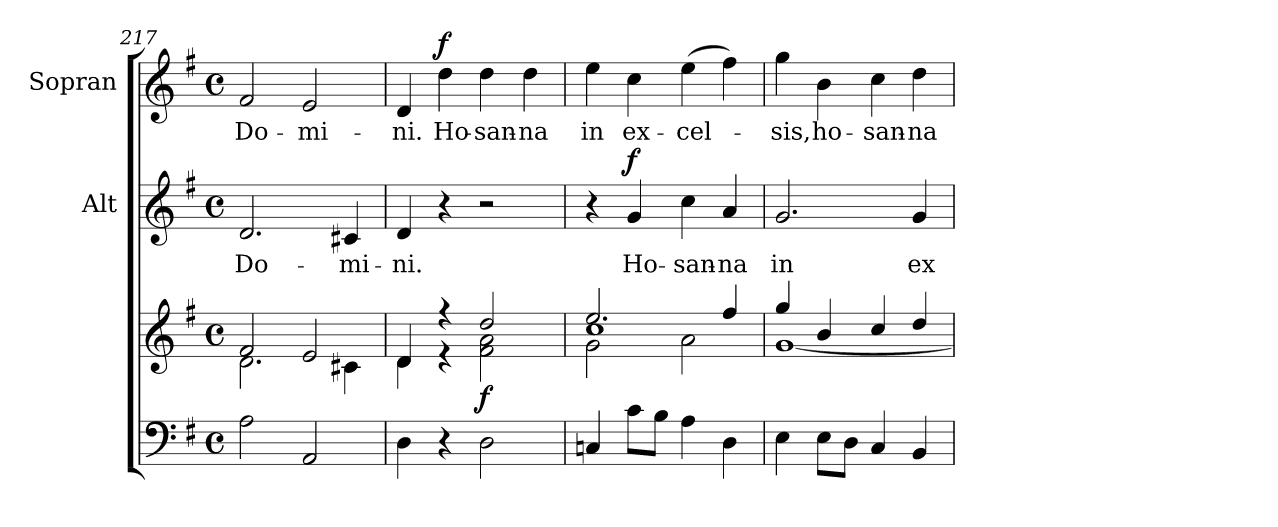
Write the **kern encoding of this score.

**kern	**kern	**dynam	**kern	**text	**dynam	**kern	**text	**dynam
*part3	*part3	*part3	*part2	*part2	*part2	*part1	*part1	*part1
*staff4	*staff3	*staff3/4	*staff2	*staff2	*staff2	*staff1	*staff1	*staff1
*	*	*	*I"Alt	*	*	*I"Sopran	*	*
*clefF4	*clefG2	*	*clefG2	*	*	*clefG2	*	*
*k[f#]	*k[f#]	*	*k[f#]	*	*	*k[f#]	*	*
*G:	*G:	*	*G:	*	*	*G:	*	*
*M4/4	*M4/4	*	*M4/4	*	*	*M4/4	*	*
*met(c)	*met(c)	*	*met(c)	*	*	*met(c)	*	*
=217	=217	=217	=217	=217	=217	=217	=217	=217
*	*^	*	*	*	*	*	*	*
!	!	!	!	!	!LO:LY:b	!	!	!LO:LY:b	!
2A\	2f#/	2.d\	.	2.d/	Do-	.	2f#/	Do-	.
!	!	!	!	!	!	!	!	!LO:LY:b	!
2AA/	2e/	.	.	.	.	.	2e/	-mi-	.
!	!	!	!	!	!LO:LY:b	!	!	!	!
.	.	4c#X\	.	4c#X/	-mi-	.	.	.	.
!!LO:LB:g=z
=218	=218	=218	=218	=218	=218	=218	=218	=218	=218
!	!	!	!	!	!LO:LY:b	!	!	!LO:LY:b	!
4D\	4d/	4d\	.	4d/	-ni.	.	4d/	-ni.	.
!	!	!	!	!	!	!	!	!LO:LY:b	!LO:DY:a
4r	4r	4r	.	4r	.	.	4dd\	Ho-	f
!	!	!	!LO:DY:b	!	!	!	!	!LO:LY:b	!
2D\	2dd/	2f#\ 2a\	f	2r	.	.	4dd\	-san-	.
!	!	!	!	!	!	!	!	!LO:LY:b	!
.	.	.	.	.	.	.	4dd\	-na	.
=219	=219	=219	=219	=219	=219	=219	=219	=219	=219
*	*	*^	*	*	*	*	*	*	*
!	!	!	!	!	!	!	!	!	!LO:LY:b	!
4Cn/	2.ee/	2g\	1cc	.	4r	.	.	4ee\	in	.
!	!	!	!	!	!	!LO:LY:b	!LO:DY:a	!	!LO:LY:b	!
8c\L	.	.	.	.	4g/	Ho-	f	4cc\	ex-	.
8B\J	.	.	.	.	.	.	.	.	.	.
!	!	!	!	!	!	!LO:LY:b	!	!	!LO:LY:b	!
4A\	.	2a\	.	.	4cc\	-san-	.	(>4ee\	-cel-	.
!	!	!	!	!	!	!LO:LY:b	!	!	!	!
4D\	4ff#/	.	.	.	4a/	-na	.	4ff#\)	.	.
*	*	*v	*v	*	*	*	*	*	*	*
=220	=220	=220	=220	=220	=220	=220	=220	=220	=220
!	!	!	!	!	!LO:LY:b	!	!	!LO:LY:b	!
4E\	4gg/	[<1g	.	2.g/	in	.	4gg\	-sis,	.
!	!	!	!	!	!	!	!	!LO:LY:b	!
8E\L	4b/	.	.	.	.	.	4b\	ho-	.
8D\J	.	.	.	.	.	.	.	.	.
!	!	!	!	!	!	!	!	!LO:LY:b	!
4C/	4cc/	.	.	.	.	.	4cc\	-san-	.
!	!	!	!	!	!LO:LY:b	!	!	!LO:LY:b	!
4BB/	4dd/	.	.	4g/	ex-	.	4dd\	-na	.
*	*v	*v	*	*	*	*	*	*	*
=	=	=	=	=	=	=	=	=
*-	*-	*-	*-	*-	*-	*-	*-	*-
